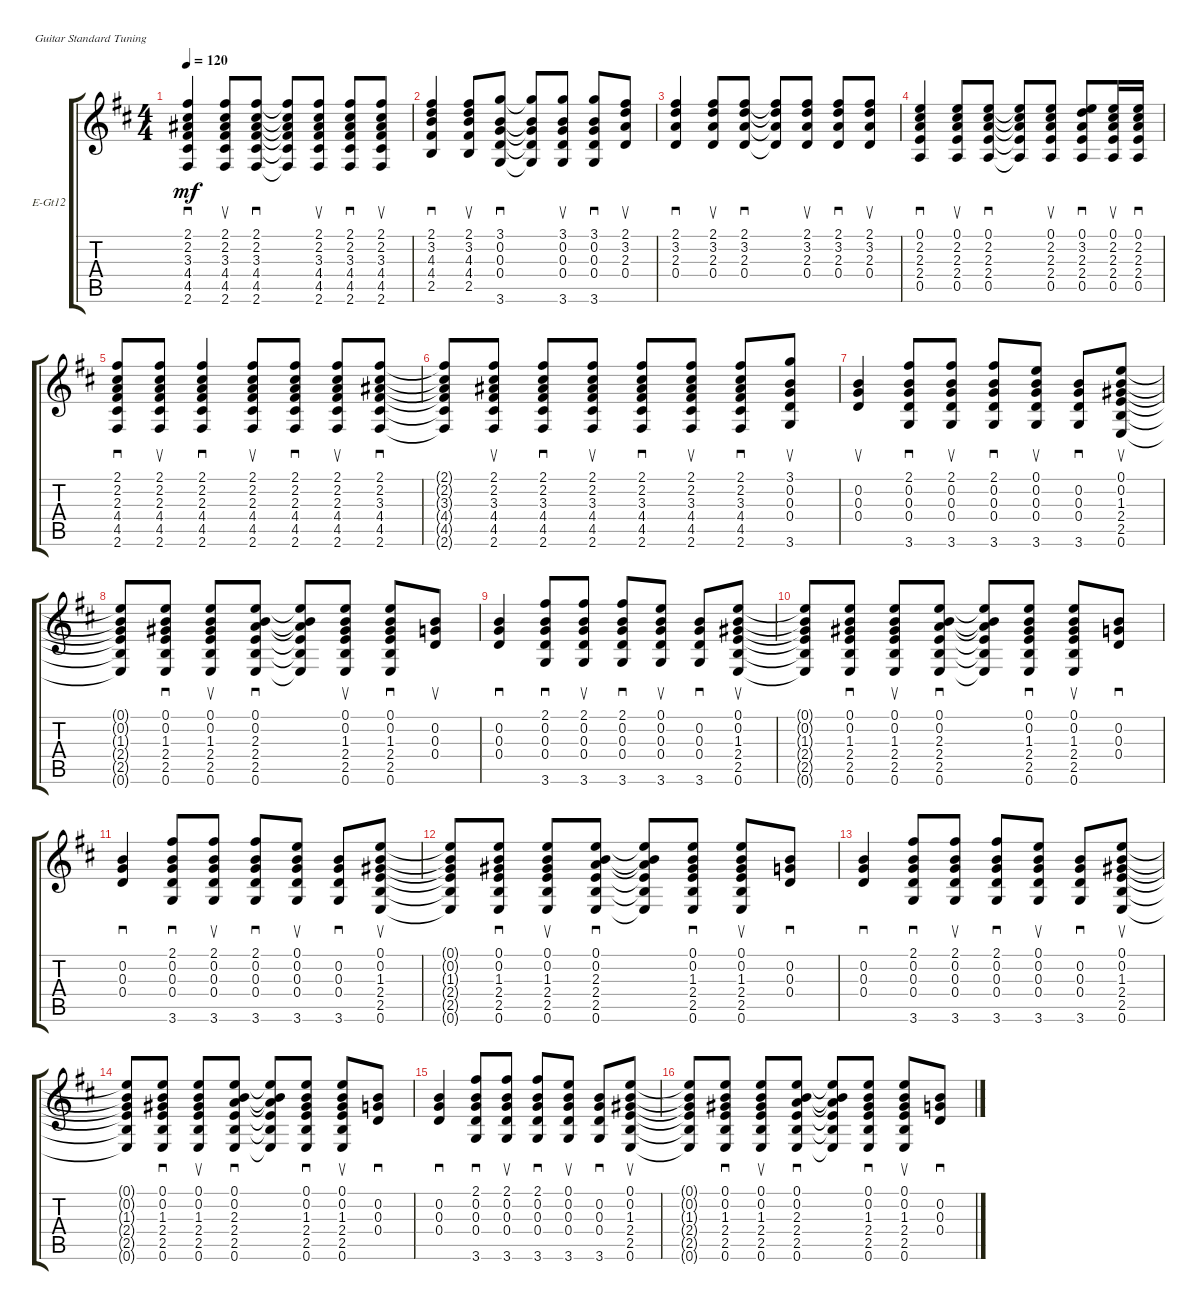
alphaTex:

\defaultSystemsLayout 4
\bracketExtendMode groupsimilarinstruments
\firstSystemTrackNameOrientation horizontal
\otherSystemsTrackNameOrientation horizontal
\track ("12 St. Electric Guitar" "E-Gt12") {instrument electricguitarclean}
\staff {score tabs}
\tuning (E4 B3 G3 D3 A2 E2)
\ts (4 4)
\tempo 120
\clef g2
\ks d
(2.6 4.5 4.4 3.3 2.2 2.1).4{sd dy mf} (2.1 2.2 3.3 4.4 4.5 2.6).8{su} (2.6 4.5 4.4 3.3 2.2 2.1).8{sd} (2.1{t} 2.2{t} 3.3{t} 4.4{t} 4.5{t} 2.6{t}).8 (2.6 4.5 4.4 3.3 2.2 2.1).8{su} (2.6 4.5 4.4 3.3 2.2 2.1).8{sd} (2.6 4.5 4.4 3.3 2.2 2.1).8{su} |
(2.1 3.2 4.3 4.4 2.5).4{sd} (2.5 4.4 4.3 3.2 2.1).8{su} (3.1 0.2 0.3 0.4 3.6).8{sd} (3.6{t} 0.4{t} 0.3{t} 0.2{t} 3.1{t}).8 (3.1 0.2 0.3 0.4 3.6).8{su} (3.1 0.2 0.3 0.4 3.6).8{sd} (2.1 3.2 2.3 0.4).8{su} |
(0.4 2.3 3.2 2.1).4{sd} (2.1 3.2 2.3 0.4).8{su} (2.1 3.2 2.3 0.4).8{sd} (2.1{t} 3.2{t} 2.3{t} 0.4{t}).8 (2.1 3.2 2.3 0.4).8{su} (2.1 3.2 2.3 0.4).8{sd} (2.1 3.2 2.3 0.4).8{su} |
(0.1 2.2 2.3 2.4 0.5).4{sd} (0.5 2.4 2.3 2.2 0.1).8{su} (0.1 2.2 2.3 2.4 0.5).8{sd} (0.1{t} 0.5{t} 2.4{t} 2.2{t} 2.3{t}).8 (0.1 2.2 2.3 2.4 0.5).8{su} (0.5 2.4 2.3 3.2 0.1).8{sd} (0.1 2.2 2.3 2.4 0.5).16{su} (0.1 2.2 2.3 2.4 0.5).16{sd} |
(2.6 4.5 4.4 2.3 2.2 2.1).8{sd} (2.1 2.2 2.3 4.4 4.5 2.6).8{su} (2.6 4.5 4.4 2.3 2.2 2.1).4{sd} (2.1 2.2 2.3 4.4 4.5 2.6).8{su} (2.6 4.5 4.4 2.3 2.2 2.1).8{sd} (2.6 4.5 4.4 2.3 2.2 2.1).8{su} (2.6 4.5 4.4 3.3 2.2 2.1).8{sd} |
(2.6{t} 4.5{t} 4.4{t} 3.3{t} 2.2{t} 2.1{t}).8 (2.1 2.2 3.3 4.4 4.5 2.6).8{su} (2.6 4.5 4.4 3.3 2.2 2.1).8{sd} (2.1 2.2 3.3 4.4 4.5 2.6).8{su} (2.6 4.5 4.4 3.3 2.2 2.1).8{sd} (2.6 4.5 4.4 3.3 2.2 2.1).8{su} (2.6 4.5 4.4 3.3 2.2 2.1).8{sd} (3.6 0.4 0.3 0.2 3.1).8{su} |
(0.2 0.3 0.4).4{su} (3.6 0.4 0.3 0.2 2.1).8{sd} (2.1 0.2 0.3 0.4 3.6).8{su} (2.1 0.4 0.3 0.2 3.6).8{sd} (0.1 3.6 0.4 0.3 0.2).8{su} (0.2 0.3 0.4 3.6).8{sd} (0.6 2.5 2.4 1.3 0.2 0.1).8{su} |
(0.1{t} 0.2{t} 1.3{t} 2.4{t} 2.5{t} 0.6{t}).8 (0.6 2.5 2.4 1.3 0.2 0.1).8{sd} (0.6 2.5 2.4 1.3 0.2 0.1).8{su} (0.6 2.5 2.4 2.3 0.2 0.1).8{sd} (0.1{t} 2.3{t} 0.2{t} 2.4{t} 2.5{t} 0.6{t}).8 (0.1 0.6 2.5 2.4 1.3 0.2).8{su} (0.1 0.2 1.3 2.4 2.5 0.6).8{sd} (0.4 0.3 0.2).8{su} |
(0.2 0.3 0.4).4{sd} (2.1 0.2 0.3 0.4 3.6).8{sd} (3.6 0.4 0.3 0.2 2.1).8{su} (2.1 0.2 0.3 0.4 3.6).8{sd} (3.6 0.4 0.3 0.2 0.1).8{su} (0.2 0.3 0.4 3.6).8{sd} (0.6 2.5 2.4 1.3 0.2 0.1).8{su} |
(0.1{t} 0.2{t} 1.3{t} 2.4{t} 2.5{t} 0.6{t}).8 (0.6 0.1 0.2 1.3 2.4 2.5).8{sd} (0.6 0.1 0.2 1.3 2.4 2.5).8{su} (0.6 2.5 2.4 2.3 0.2 0.1).8{sd} (0.6{t} 2.5{t} 2.4{t} 2.3{t} 0.2{t} 0.1{t}).8 (0.1 0.2 1.3 2.4 2.5 0.6).8{sd} (0.6 2.5 2.4 1.3 0.2 0.1).8{su} (0.2 0.3 0.4).8{sd} |
(0.2 0.3 0.4).4{sd} (2.1 0.2 0.3 0.4 3.6).8{sd} (3.6 0.4 0.3 0.2 2.1).8{su} (2.1 0.2 0.3 0.4 3.6).8{sd} (3.6 0.4 0.3 0.2 0.1).8{su} (0.2 0.3 0.4 3.6).8{sd} (0.6 2.5 2.4 1.3 0.2 0.1).8{su} |
(0.1{t} 0.2{t} 1.3{t} 2.4{t} 2.5{t} 0.6{t}).8 (0.6 0.1 0.2 1.3 2.4 2.5).8{sd} (0.6 0.1 0.2 1.3 2.4 2.5).8{su} (0.6 2.5 2.4 2.3 0.2 0.1).8{sd} (0.6{t} 2.5{t} 2.4{t} 2.3{t} 0.2{t} 0.1{t}).8 (0.1 0.2 1.3 2.4 2.5 0.6).8{sd} (0.6 2.5 2.4 1.3 0.2 0.1).8{su} (0.2 0.3 0.4).8{sd} |
(0.2 0.3 0.4).4{sd} (2.1 0.2 0.3 0.4 3.6).8{sd} (3.6 0.4 0.3 0.2 2.1).8{su} (2.1 0.2 0.3 0.4 3.6).8{sd} (3.6 0.4 0.3 0.2 0.1).8{su} (0.2 0.3 0.4 3.6).8{sd} (0.6 2.5 2.4 1.3 0.2 0.1).8{su} |
(0.1{t} 0.2{t} 1.3{t} 2.4{t} 2.5{t} 0.6{t}).8 (0.6 0.1 0.2 1.3 2.4 2.5).8{sd} (0.6 0.1 0.2 1.3 2.4 2.5).8{su} (0.6 2.5 2.4 2.3 0.2 0.1).8{sd} (0.6{t} 2.5{t} 2.4{t} 2.3{t} 0.2{t} 0.1{t}).8 (0.1 0.2 1.3 2.4 2.5 0.6).8{sd} (0.6 2.5 2.4 1.3 0.2 0.1).8{su} (0.2 0.3 0.4).8{sd} |
(0.2 0.3 0.4).4{sd} (2.1 0.2 0.3 0.4 3.6).8{sd} (3.6 0.4 0.3 0.2 2.1).8{su} (2.1 0.2 0.3 0.4 3.6).8{sd} (3.6 0.4 0.3 0.2 0.1).8{su} (0.2 0.3 0.4 3.6).8{sd} (0.6 2.5 2.4 1.3 0.2 0.1).8{su} |
(0.1{t} 0.2{t} 1.3{t} 2.4{t} 2.5{t} 0.6{t}).8 (0.6 0.1 0.2 1.3 2.4 2.5).8{sd} (0.6 0.1 0.2 1.3 2.4 2.5).8{su} (0.6 2.5 2.4 2.3 0.2 0.1).8{sd} (0.6{t} 2.5{t} 2.4{t} 2.3{t} 0.2{t} 0.1{t}).8 (0.1 0.2 1.3 2.4 2.5 0.6).8{sd} (0.6 2.5 2.4 1.3 0.2 0.1).8{su} (0.2 0.3 0.4).8{sd}
